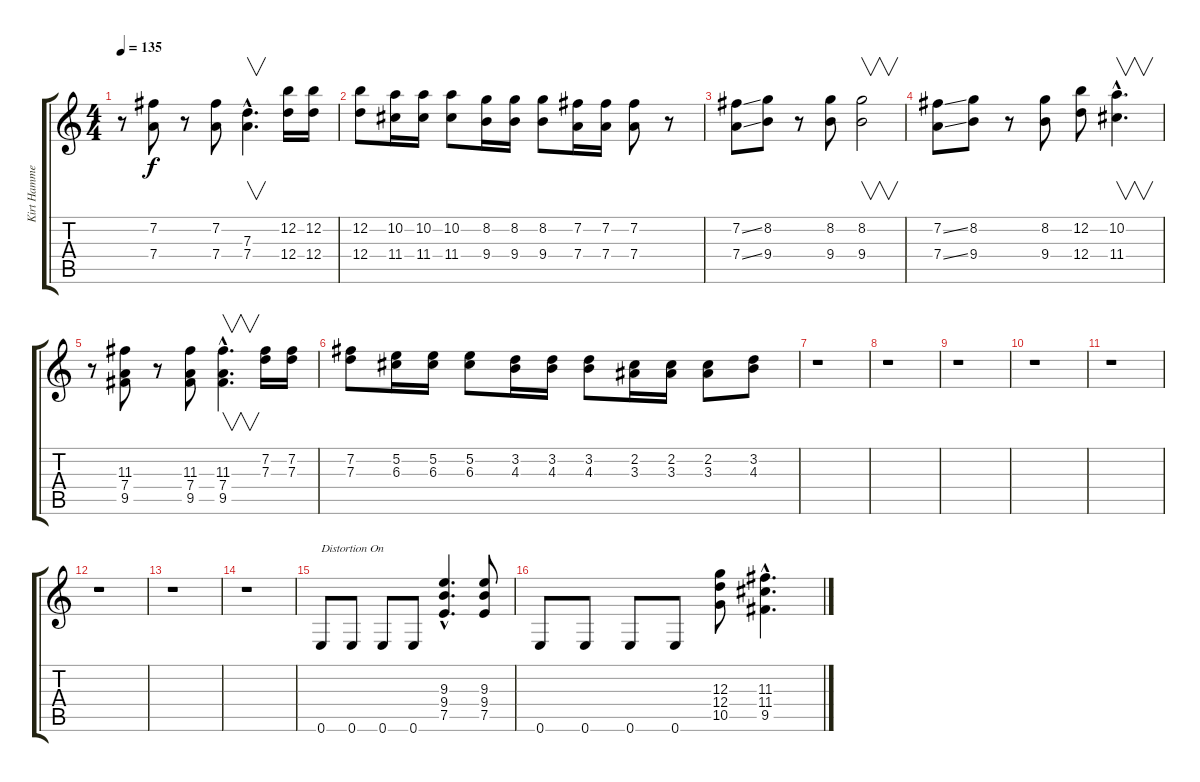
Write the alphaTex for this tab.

\track ("Kirt Hammet (lead guitar)" "Kirt Hamme") {instrument electricguitarjazz}
\staff {score tabs}
\tuning (E4 B3 G3 D3 A2 E2) {hide}
\ts (4 4)
\tempo 135
\clef g2
\ks c
r.8{dy f} (7.2 7.4).8 r.8 (7.2 7.4).8 (7.3{hac} 7.4{hac}).4{v d} (12.2 12.4).16 (12.2 12.4).16 |
(12.2 12.4).8 (10.2 11.4).16 (10.2 11.4).16 (10.2 11.4).8 (8.2 9.4).16 (8.2 9.4).16 (8.2 9.4).8 (7.2 7.4).16 (7.2 7.4).16 (7.2 7.4).8 r.8 |
(7.2{ss} 7.4{ss}).8 (8.2 9.4).8 r.8 (8.2 9.4).8 (8.2 9.4).2{v} |
(7.2{ss} 7.4{ss}).8 (8.2 9.4).8 r.8 (8.2 9.4).8 (12.2 12.4).8 (10.2{hac} 11.4{hac}).4{v d} |
r.8 (11.3 7.4 9.5).8 r.8 (11.3 7.4 9.5).8 (11.3{hac} 7.4{hac} 9.5{hac}).4{v d} (7.2 7.3).16 (7.2 7.3).16 |
(7.2 7.3).8 (5.2 6.3).16 (5.2 6.3).16 (5.2 6.3).8 (3.2 4.3).16 (3.2 4.3).16 (3.2 4.3).8 (2.2 3.3).16 (2.2 3.3).16 (2.2 3.3).8 (3.2 4.3).8 |
r.1 |
r.1 |
r.1 |
r.1 |
r.1 |
r.1 |
r.1 |
r.1 |
0.6.8{txt "Distortion On" instrument distortionguitar} 0.6.8 0.6.8 0.6.8 (9.3{hac} 9.4{hac} 7.5{hac}).4{d} (9.3 9.4 7.5).8 |
0.6.8 0.6.8 0.6.8 0.6.8 (12.3 12.4 10.5).8 (11.3{hac} 11.4{hac} 9.5{hac}).4{d}
